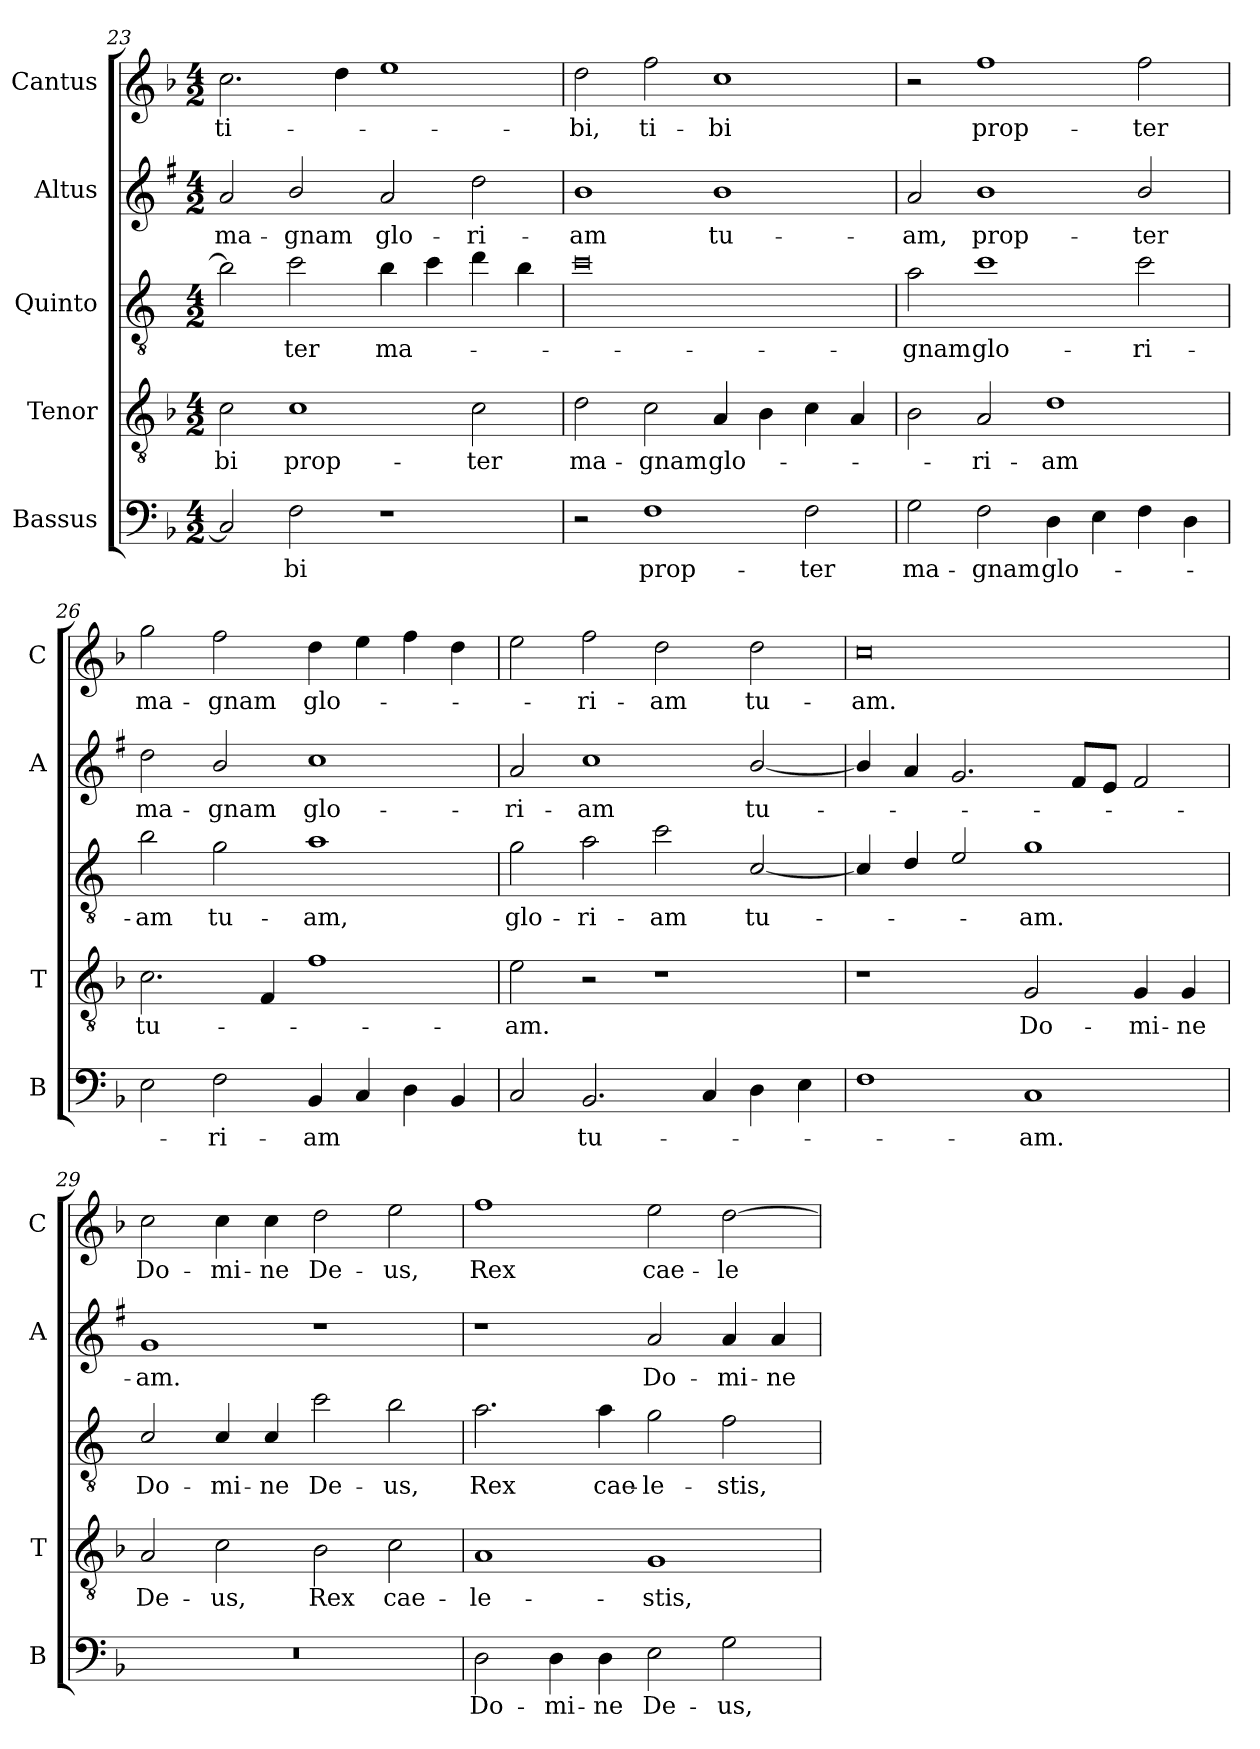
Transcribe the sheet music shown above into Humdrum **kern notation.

**kern	**text	**kern	**text	**kern	**text	**kern	**text	**kern	**text
*part5	*part5	*part4	*part4	*part3	*part3	*part2	*part2	*part1	*part1
*staff5	*staff5	*staff4	*staff4	*staff3	*staff3	*staff2	*staff2	*staff1	*staff1
*I"Bassus	*	*I"Tenor	*	*I"Quinto	*	*I"Altus	*	*I"Cantus	*
*I'B	*	*I'T	*	*	*	*I'A	*	*I'C	*
*clefF4	*	*clefGv2	*	*clefGv2	*	*clefG2	*	*clefG2	*
*	*	*	*	*ITrd4c7	*	*ITrd1c2	*	*	*
*k[b-]	*	*k[b-]	*	*k[b-]	*	*k[b-]	*	*k[b-]	*
*F:	*	*F:	*	*F:	*	*F:	*	*F:	*
*M4/2	*	*M4/2	*	*M4/2	*	*M4/2	*	*M4/2	*
=23	=23	=23	=23	=23	=23	=23	=23	=23	=23
!	!	!	!LO:LY:b	!	!	!	!LO:LY:b	!	!LO:LY:b
2C/]	.	2c\	-bi	2e\]	.	2g/	ma-	2.cc\	ti-
!	!LO:LY:b	!	!LO:LY:b	!	!LO:LY:b	!	!LO:LY:b	!	!
2F\	-bi	1c	prop-	2f\	-ter	2a/	-gnam	.	.
.	.	.	.	.	.	.	.	4dd\	.
!	!	!	!	!	!LO:LY:b	!	!LO:LY:b	!	!
1r	.	.	.	4e\	ma-	2g/	glo-	1ee	.
.	.	.	.	4f\	.	.	.	.	.
!	!	!	!LO:LY:b	!	!	!	!LO:LY:b	!	!
.	.	2c\	-ter	4g\	.	2cc\	-ri-	.	.
.	.	.	.	4e\	.	.	.	.	.
=24	=24	=24	=24	=24	=24	=24	=24	=24	=24
!	!	!	!LO:LY:b	!	!	!	!LO:LY:b	!	!LO:LY:b
2r	.	2d\	ma-	0f	.	1a	-am	2dd\	-bi,
!	!LO:LY:b	!	!LO:LY:b	!	!	!	!	!	!LO:LY:b
1F	prop-	2c\	-gnam	.	.	.	.	2ff\	ti-
!	!	!	!LO:LY:b	!	!	!	!LO:LY:b	!	!LO:LY:b
.	.	4A/	glo-	.	.	1a	tu-	1cc	-bi
.	.	4B-\	.	.	.	.	.	.	.
!	!LO:LY:b	!	!	!	!	!	!	!	!
2F\	-ter	4c\	.	.	.	.	.	.	.
.	.	4A/	.	.	.	.	.	.	.
!!LO:LB:g=z
=25	=25	=25	=25	=25	=25	=25	=25	=25	=25
!	!LO:LY:b	!	!	!	!LO:LY:b	!	!LO:LY:b	!	!
2G\	ma-	2B-\	.	2d\	-gnam	2g/	-am,	2r	.
!	!LO:LY:b	!	!LO:LY:b	!	!LO:LY:b	!	!LO:LY:b	!	!LO:LY:b
2F\	-gnam	2A/	-ri-	1f	glo-	1a	prop-	1ff	prop-
!	!LO:LY:b	!	!LO:LY:b	!	!	!	!	!	!
4D\	glo-	1d	-am	.	.	.	.	.	.
4E\	.	.	.	.	.	.	.	.	.
!	!	!	!	!	!LO:LY:b	!	!LO:LY:b	!	!LO:LY:b
4F\	.	.	.	2f\	-ri-	2a/	-ter	2ff\	-ter
4D\	.	.	.	.	.	.	.	.	.
=26	=26	=26	=26	=26	=26	=26	=26	=26	=26
!	!	!	!LO:LY:b	!	!LO:LY:b	!	!LO:LY:b	!	!LO:LY:b
2E\	.	2.c\	tu-	2e\	-am	2cc\	ma-	2gg\	ma-
!	!LO:LY:b	!	!	!	!LO:LY:b	!	!LO:LY:b	!	!LO:LY:b
2F\	-ri-	.	.	2c\	tu-	2a/	-gnam	2ff\	-gnam
.	.	4F/	.	.	.	.	.	.	.
!	!LO:LY:b	!	!	!	!LO:LY:b	!	!LO:LY:b	!	!LO:LY:b
4BB-/	-am	1f	.	1d	-am,	1b-	glo-	4dd\	glo-
4C/	.	.	.	.	.	.	.	4ee\	.
4D\	.	.	.	.	.	.	.	4ff\	.
4BB-/	.	.	.	.	.	.	.	4dd\	.
=27	=27	=27	=27	=27	=27	=27	=27	=27	=27
!	!	!	!LO:LY:b	!	!LO:LY:b	!	!LO:LY:b	!	!
2C/	.	2e\	-am.	2c\	glo-	2g/	-ri-	2ee\	.
!	!LO:LY:b	!	!	!	!LO:LY:b	!	!LO:LY:b	!	!LO:LY:b
2.BB-/	tu-	2r	.	2d\	-ri-	1b-	-am	2ff\	-ri-
!	!	!	!	!	!LO:LY:b	!	!	!	!LO:LY:b
.	.	1r	.	2f\	-am	.	.	2dd\	-am
4C/	.	.	.	.	.	.	.	.	.
!	!	!	!	!	!LO:LY:b	!	!LO:LY:b	!	!LO:LY:b
4D\	.	.	.	[2F/	tu-	[2a/	tu-	2dd\	tu-
4E\	.	.	.	.	.	.	.	.	.
=28	=28	=28	=28	=28	=28	=28	=28	=28	=28
!	!	!	!	!	!	!	!	!	!LO:LY:b
1F	.	1r	.	4F/]	.	4a/]	.	0cc	-am.
.	.	.	.	4G/	.	4g/	.	.	.
.	.	.	.	2A/	.	2.f/	.	.	.
!	!LO:LY:b	!	!LO:LY:b	!	!LO:LY:b	!	!	!	!
1C	-am.	2G/	Do-	1c	-am.	.	.	.	.
.	.	.	.	.	.	8e/L	.	.	.
.	.	.	.	.	.	8d/J	.	.	.
!	!	!	!LO:LY:b	!	!	!	!	!	!
.	.	4G/	-mi-	.	.	2e/	.	.	.
!	!	!	!LO:LY:b	!	!	!	!	!	!
.	.	4G/	-ne	.	.	.	.	.	.
=29	=29	=29	=29	=29	=29	=29	=29	=29	=29
!	!	!	!LO:LY:b	!	!LO:LY:b	!	!LO:LY:b	!	!LO:LY:b
0r	.	2A/	De-	2F/	Do-	1f	-am.	2cc\	Do-
!	!	!	!LO:LY:b	!	!LO:LY:b	!	!	!	!LO:LY:b
.	.	2c\	-us,	4F/	-mi-	.	.	4cc\	-mi-
!	!	!	!	!	!LO:LY:b	!	!	!	!LO:LY:b
.	.	.	.	4F/	-ne	.	.	4cc\	-ne
!	!	!	!LO:LY:b	!	!LO:LY:b	!	!	!	!LO:LY:b
.	.	2B-\	Rex	2f\	De-	1r	.	2dd\	De-
!	!	!	!LO:LY:b	!	!LO:LY:b	!	!	!	!LO:LY:b
.	.	2c\	cae-	2e\	-us,	.	.	2ee\	-us,
=30	=30	=30	=30	=30	=30	=30	=30	=30	=30
!	!LO:LY:b	!	!LO:LY:b	!	!LO:LY:b	!	!	!	!LO:LY:b
2D\	Do-	1A	-le-	2.d\	Rex	1r	.	1ff	Rex
!	!LO:LY:b	!	!	!	!	!	!	!	!
4D\	-mi-	.	.	.	.	.	.	.	.
!	!LO:LY:b	!	!	!	!LO:LY:b	!	!	!	!
4D\	-ne	.	.	4d\	cae-	.	.	.	.
!	!LO:LY:b	!	!LO:LY:b	!	!LO:LY:b	!	!LO:LY:b	!	!LO:LY:b
2E\	De-	1G	-stis,	2c\	-le-	2g/	Do-	2ee\	cae-
!	!LO:LY:b	!	!	!	!LO:LY:b	!	!LO:LY:b	!	!LO:LY:b
2G\	-us,	.	.	2B-\	-stis,	4g/	-mi-	[2dd\	-le-
!	!	!	!	!	!	!	!LO:LY:b	!	!
.	.	.	.	.	.	4g/	-ne	.	.
=	=	=	=	=	=	=	=	=	=
*-	*-	*-	*-	*-	*-	*-	*-	*-	*-
